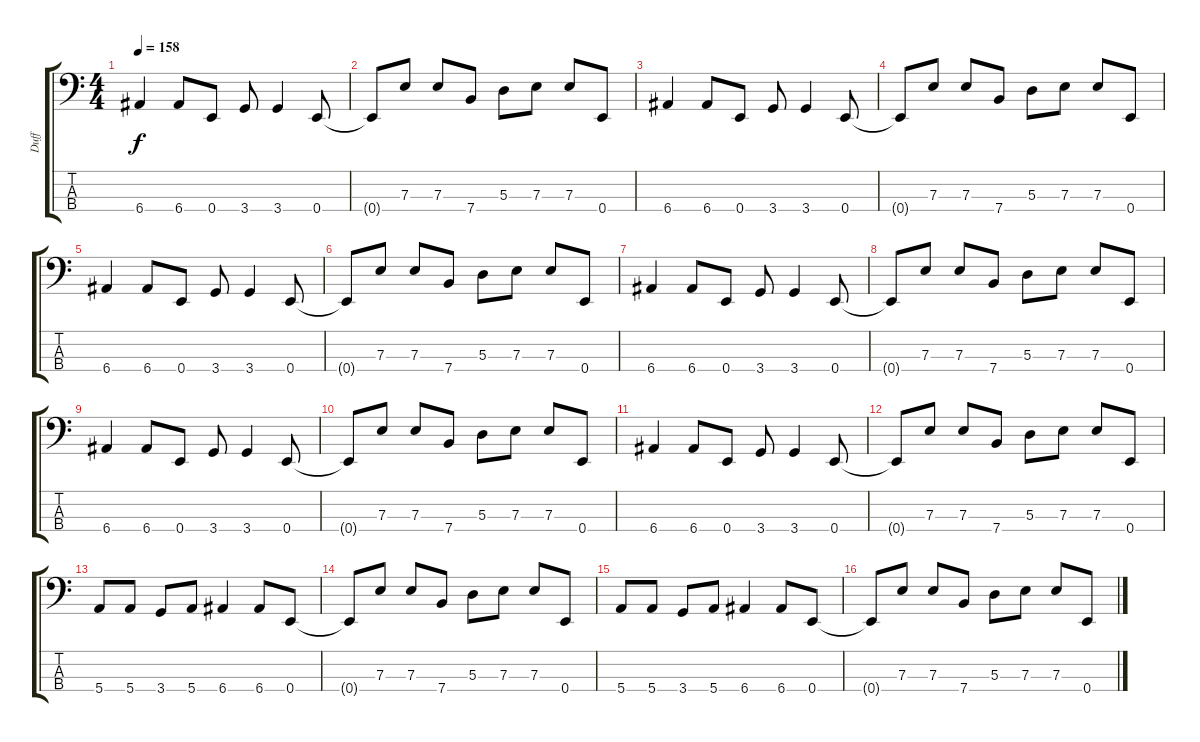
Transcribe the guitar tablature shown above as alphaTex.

\track ("Duff" "Duff") {instrument slapbass1}
\staff {score tabs}
\tuning (G2 D2 A1 E1) {hide}
\ts (4 4)
\tempo 158
\clef f4
\ks c
6.4.4{dy f} 6.4.8 0.4.8 3.4.8 3.4.4 0.4.8 |
0.4{t}.8 7.3.8 7.3.8 7.4.8 5.3.8 7.3.8 7.3.8 0.4.8 |
6.4.4 6.4.8 0.4.8 3.4.8 3.4.4 0.4.8 |
0.4{t}.8 7.3.8 7.3.8 7.4.8 5.3.8 7.3.8 7.3.8 0.4.8 |
6.4.4 6.4.8 0.4.8 3.4.8 3.4.4 0.4.8 |
0.4{t}.8 7.3.8 7.3.8 7.4.8 5.3.8 7.3.8 7.3.8 0.4.8 |
6.4.4 6.4.8 0.4.8 3.4.8 3.4.4 0.4.8 |
0.4{t}.8 7.3.8 7.3.8 7.4.8 5.3.8 7.3.8 7.3.8 0.4.8 |
6.4.4 6.4.8 0.4.8 3.4.8 3.4.4 0.4.8 |
0.4{t}.8 7.3.8 7.3.8 7.4.8 5.3.8 7.3.8 7.3.8 0.4.8 |
6.4.4 6.4.8 0.4.8 3.4.8 3.4.4 0.4.8 |
0.4{t}.8 7.3.8 7.3.8 7.4.8 5.3.8 7.3.8 7.3.8 0.4.8 |
5.4.8 5.4.8 3.4.8 5.4.8 6.4.4 6.4.8 0.4.8 |
0.4{t}.8 7.3.8 7.3.8 7.4.8 5.3.8 7.3.8 7.3.8 0.4.8 |
5.4.8 5.4.8 3.4.8 5.4.8 6.4.4 6.4.8 0.4.8 |
0.4{t}.8 7.3.8 7.3.8 7.4.8 5.3.8 7.3.8 7.3.8 0.4.8
